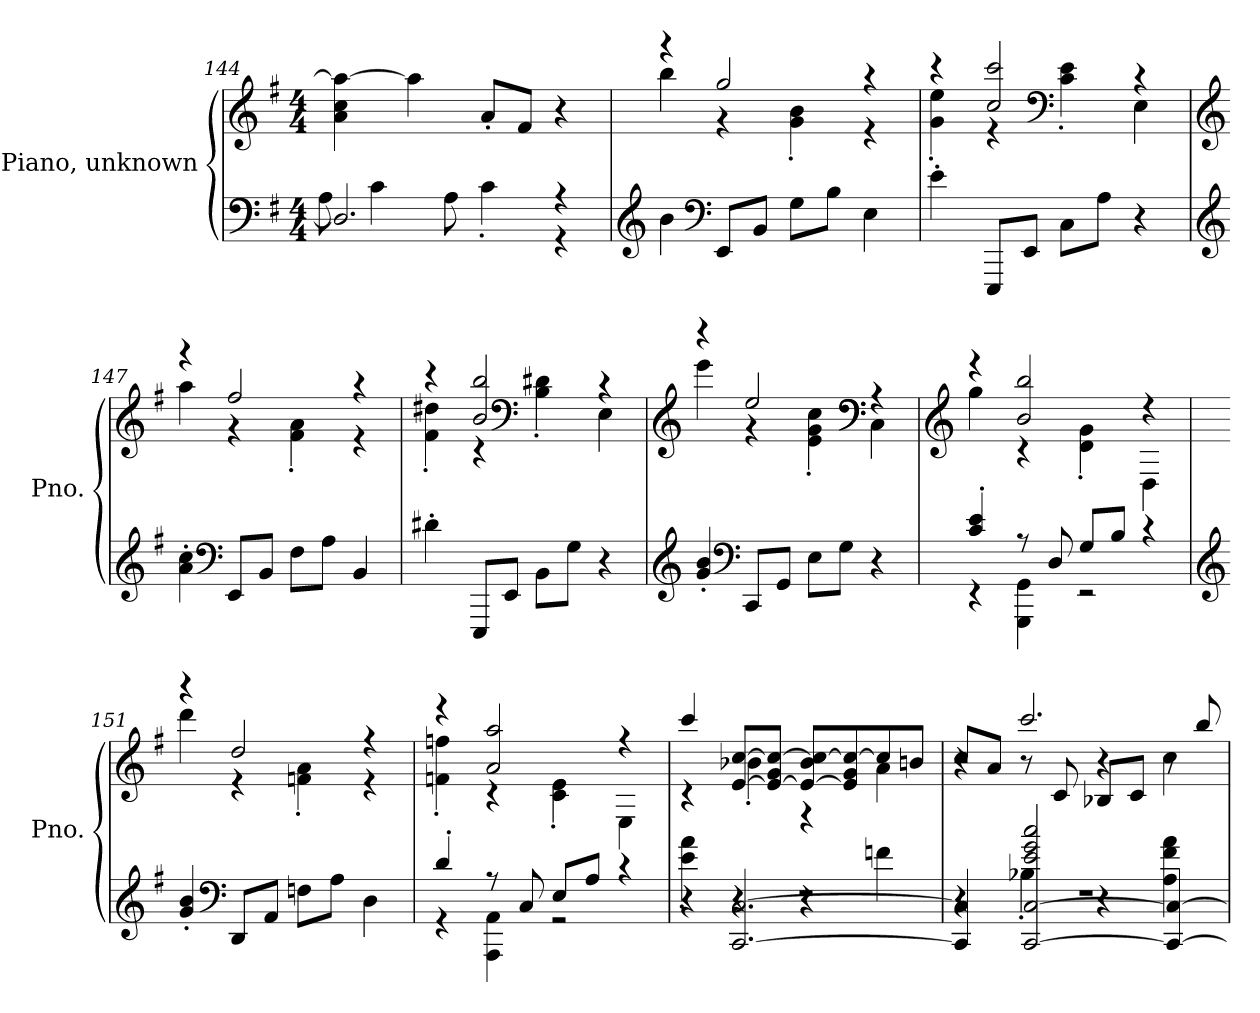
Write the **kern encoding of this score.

**kern	**kern
*part1	*part1
*staff2	*staff1
*I"Piano, unknown	*
*I'Pno.	*
*clefF4	*clefG2
*k[f#]	*k[f#]
*M4/4	*M4/4
=144	=144
*^	*
2.D#/]	8A\	4a\ 4cc\ 4aa\_
.	4c\	.
.	.	4aa\]
.	8A\	.
.	4c'\	8a'/L
.	.	8f#/J
4r	4r	4r
*v	*v	*
=145	=145
*clefG2	*
*	*^
4b\	4r	4bb\
*clefF4	*	*
8EE/L	2gg/	4r
8BB/J	.	.
8G\L	.	4g\' 4b\'
8B\J	.	.
4E\	4r	4r
!!LO:LB:g=z	!!
=146	=146	=146
4e'\	4r	4g\' 4ee\'
8EEE/L	2cc/ 2ccc/	4r
8EE/J	.	.
*	*clefF4	*
8C\L	.	4c\' 4e\'
8A\J	.	.
4r	4r	4E\
=147	=147	=147
*clefG2	*clefG2	*
4a\' 4cc\'	4r	4aa\
*clefF4	*	*
8EE/L	2ff#/	4r
8BB/J	.	.
8F#\L	.	4f#\' 4a\'
8A\J	.	.
4BB/	4r	4r
=148	=148	=148
4d#X'\	4r	4f#\' 4dd#X\'
8EEE/L	2b/ 2bb/	4r
8EE/J	.	.
*	*clefF4	*
8BB\L	.	4B\' 4d#X\'
8G\J	.	.
4r	4r	4E\
=149	=149	=149
*clefG2	*clefG2	*
4g/' 4b/'	4r	4eee\
*clefF4	*	*
8CC/L	2ee/	4r
8GG/J	.	.
8E\L	.	4e\' 4g\' 4cc\'
8G\J	.	.
*	*clefF4	*
4r	4r	4C\
!!LO:PB:g=z	!!
=150	=150	=150
*	*clefG2	*
*^	*	*
4c/' 4e/'	4r	4r	4gg\
8r	4GGG\ 4GG\	2b/ 2bb/	4r
8D/	.	.	.
8G/L	2r	.	4d\' 4g\'
8B/J	.	.	.
4r	.	4r	4D\
*v	*v	*	*
=151	=151	=151
*clefG2	*	*
4g/' 4b/'	4r	4ddd\
*clefF4	*	*
8DD/L	2dd/	4r
8AA/J	.	.
8Fn\L	.	4fn\' 4a\'
8A\J	.	.
4D\	4r	4r
=152	=152	=152
*^	*	*
4d'/	4r	4r	4fn\' 4ffn\'
8r	4AAA\ 4AA\	2a/ 2aa/	4r
8C/	.	.	.
8E/L	2r	.	4c\' 4e\'
8A/J	.	.	.
4r	.	4r	4E\
=153	=153	=153	=153
*	*^	*	*
1r	4e\' 4a\'	4r	4ccc/	4r
.	4r	[2.CC/ [2.C/	[8e/ [8cc/L	4b-X'\
.	.	.	8e/_ 8g/ 8cc/_J	.
.	4r	.	8e/_ 8b-/ 8cc/_L	4r
.	.	.	8e/] 8g/ 8cc/_	.
.	4fn\	.	8cc/]	4a\
.	.	.	8bn/J	.
!!LO:LB:g=z
=154	=154	=154	=154	=154
*	*	*	*	*^
1r	4r	4CC/] 4C/]	4r	2r	8cc/L
.	.	.	.	.	8a/J
.	4B-X'\	[2CC/ [2C/ 2e/ 2g/ 2cc/	2.ccc/	.	8r
.	.	.	.	.	8c/
.	4r	.	.	4r	8B-X/L
.	.	.	.	.	8c/J
.	4A\ 4f#\ 4a\	4CC/_ 4C/_	.	4cc\	8r
.	.	.	.	.	8bb/
*v	*v	*v	*	*	*
*	*v	*v	*v
=	=
*-	*-
